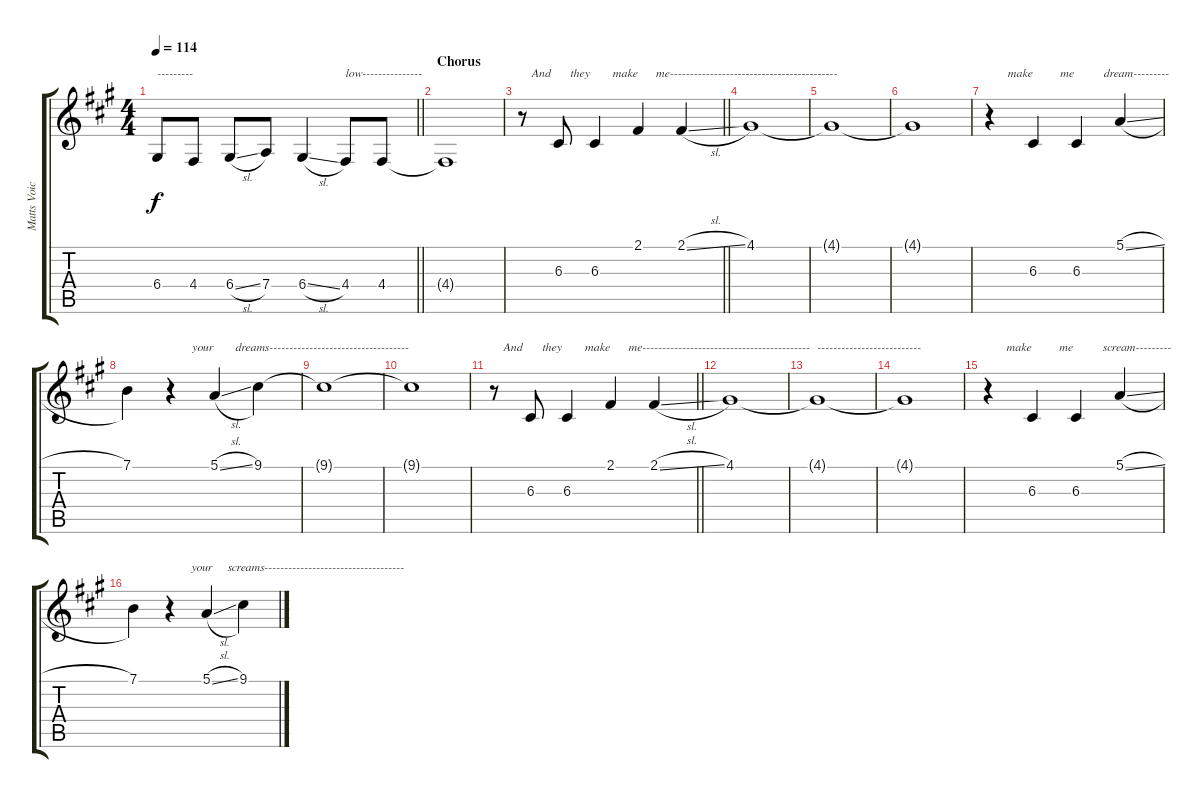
\track ("Matts Voice" "Matts Voic") {instrument synthvoice}
\staff {score tabs}
\tuning (E4 B3 G3 D3 A2 E2) {hide}
\ts (4 4)
\tempo 114
\clef g2
\barLineRight lightlight
\ks f#minor
6.4{t}.8{txt "---------" dy f} 4.4.8 6.4{sl}.8 7.4.8 6.4{sl}.4 4.4.8{txt "low---------------"} 4.4.8 |
\section ("" "Chorus")
4.4{t}.1 |
\barLineRight lightlight
r.8{txt "   And"} 6.3.8{txt "    they"} 6.3.4{txt "      make"} 2.1.4{txt "      me------------------------------------------"} 2.1{sl}.4 |
4.1.1 |
4.1{t}.1 |
4.1{t}.1 |
r.4{txt "      make"} 6.3.4{txt "         me"} 6.3.4{txt "         dream---------"} 5.1{sl}.4 |
7.1.4 r.4{txt "       your"} 5.1{sl}.4{txt "       dreams-----------------------------------"} 9.1.4 |
9.1{t}.1 |
9.1{t}.1 |
\barLineRight lightlight
r.8{txt "   And"} 6.3.8{txt "    they"} 6.3.4{txt "      make"} 2.1.4{txt "      me------------------------------------------"} 2.1{sl}.4 |
4.1.1 |
4.1{t}.1{txt "--------------------------"} |
4.1{t}.1 |
r.4{txt "      make"} 6.3.4{txt "         me"} 6.3.4{txt "         scream---------"} 5.1{sl}.4 |
7.1.4 r.4{txt "       your"} 5.1{sl}.4{txt "       screams-----------------------------------"} 9.1.4
